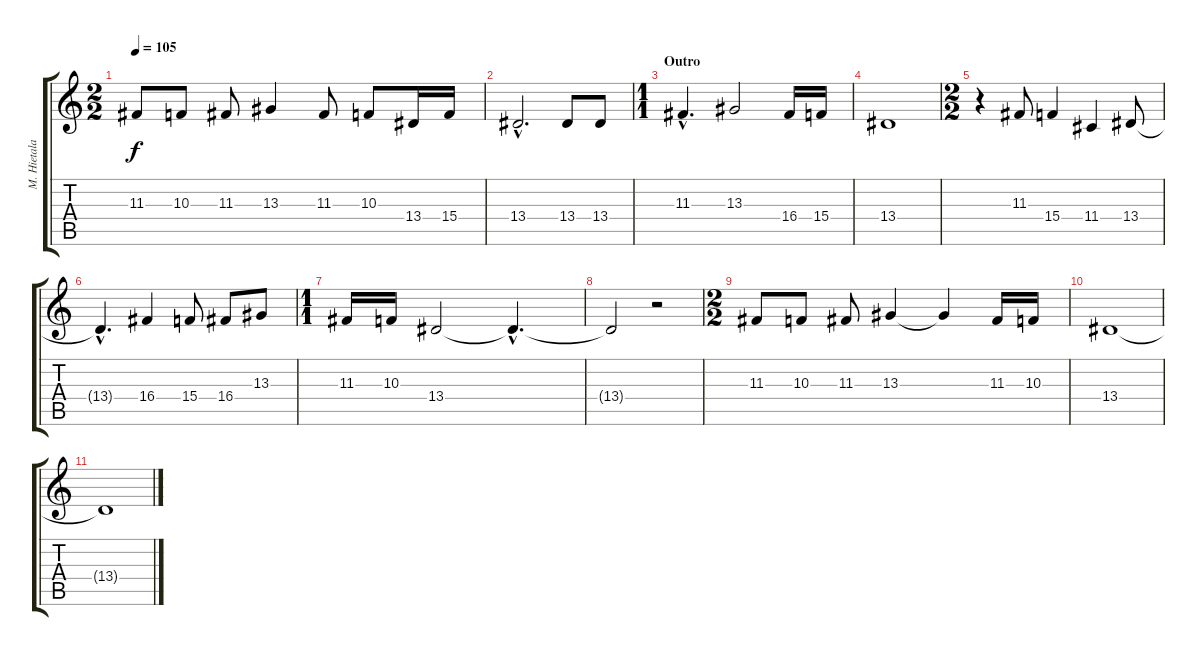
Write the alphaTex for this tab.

\track ("M. Hietala - Vox" "M. Hietala") {instrument lead2sawtooth}
\staff {score tabs}
\tuning (E4 B3 G3 D3 A2 E2) {hide}
\ts (2 2)
\tempo 105
\clef g2
\ks c
11.3.8{dy f} 10.3.8 11.3.8 13.3.4 11.3.8 10.3.8 13.4.16 15.4.16 |
13.4{hac}.2{d} 13.4.8 13.4.8 |
\ts (1 1)
\section ("" "Outro")
11.3{hac}.4{d} 13.3.2 16.4.16 15.4.16 |
13.4.1 |
\ts (2 2)
r.4 11.3.8 15.4.4 11.4.4 13.4.8 |
13.4{hac t}.4{d} 16.4.4 15.4.8 16.4.8 13.3.8 |
\ts (1 1)
11.3.16 10.3.16 13.4.2 13.4{hac t}.4{d} |
13.4{t}.2 r.2 |
\ts (2 2)
11.3.8 10.3.8 11.3.8 13.3.4 13.3{t}.4 11.3.16 10.3.16 |
13.4.1 |
13.4{t}.1
